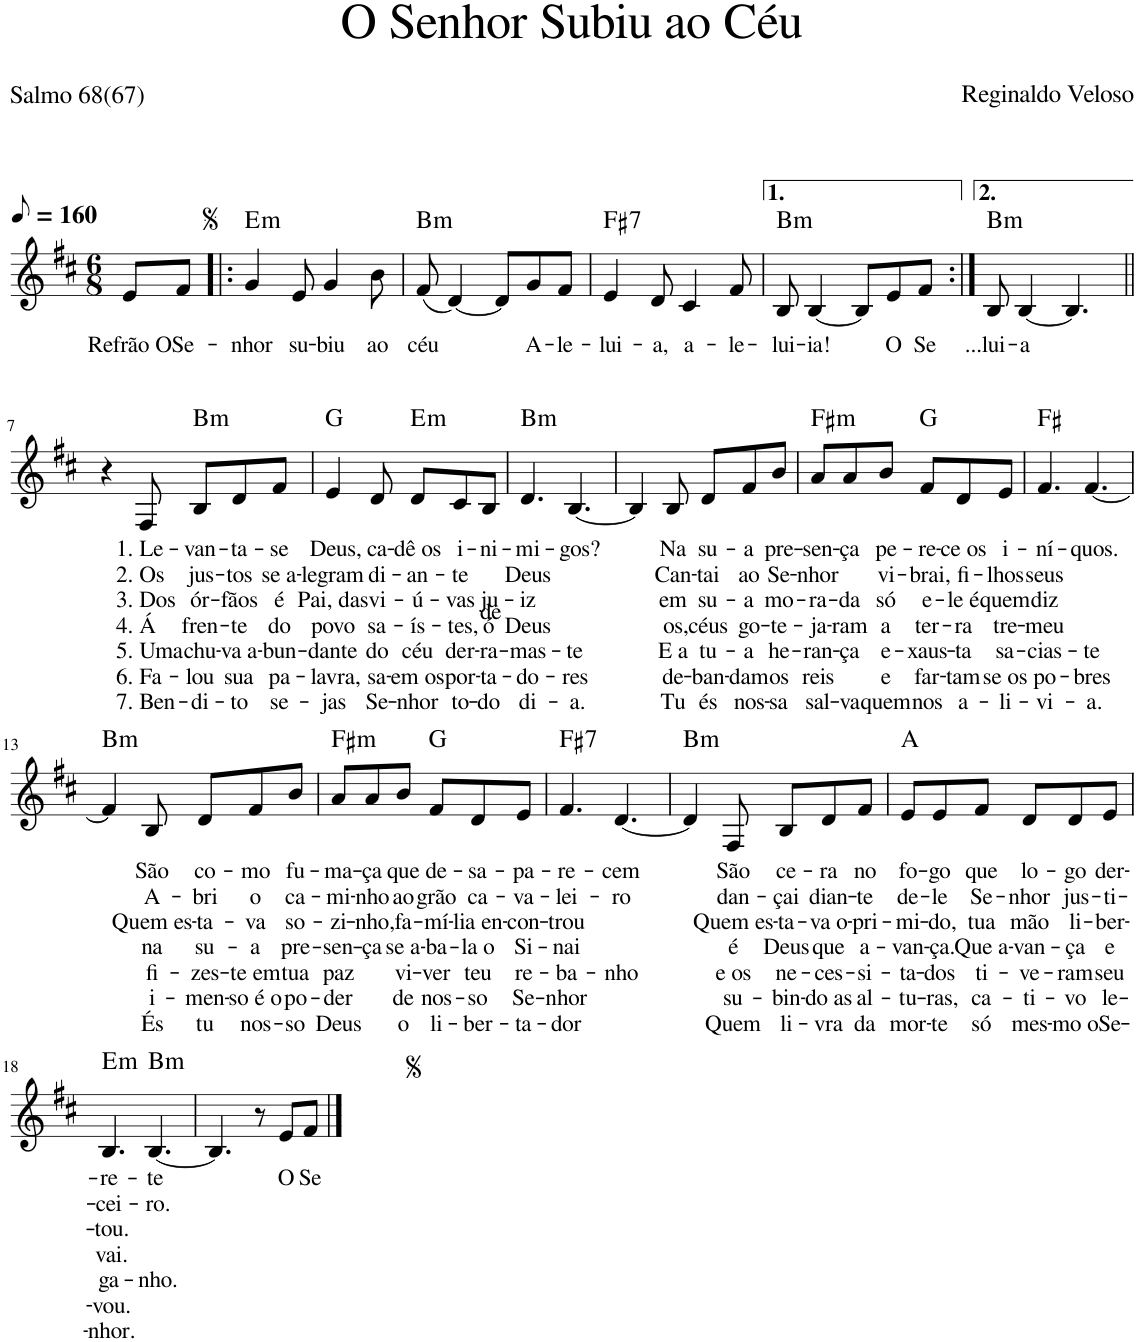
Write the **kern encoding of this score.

**kern	**text	**text	**text	**text	**text	**text	**text	**harte
*part1	*part1	*part1	*part1	*part1	*part1	*part1	*part1	*part1
*staff1	*staff1	*staff1	*staff1	*staff1	*staff1	*staff1	*staff1	*
*I"Voz	*	*	*	*	*	*	*	*
*I'Vo.	*	*	*	*	*	*	*	*
*clefG2	*	*	*	*	*	*	*	*
*k[f#c#]	*	*	*	*	*	*	*	*
*M6/8	*	*	*	*	*	*	*	*
*MM80	*	*	*	*	*	*	*	*
=1	=1	=1	=1	=1	=1	=1	=1	=1
!	!LO:LY:b	!	!	!	!	!	!	!
8e/L	Refrão O	.	.	.	.	.	.	.
!	!LO:LY:b	!	!	!	!	!	!	!
8f#/J	Se-	.	.	.	.	.	.	.
=2!|:	=2!|:	=2!|:	=2!|:	=2!|:	=2!|:	=2!|:	=2!|:	=2!|:
!	!LO:LY:b	!	!	!	!	!	!	!LO:H:kt=m
4g/	-nhor	.	.	.	.	.	.	E:min
!	!LO:LY:b	!	!	!	!	!	!	!
8e/	su-	.	.	.	.	.	.	.
!	!LO:LY:b	!	!	!	!	!	!	!
4g/	-biu	.	.	.	.	.	.	.
!	!LO:LY:b	!	!	!	!	!	!	!
8b\	ao	.	.	.	.	.	.	.
=3	=3	=3	=3	=3	=3	=3	=3	=3
!	!LO:LY:b	!	!	!	!	!	!	!LO:H:kt=m
(8f#/	céu	.	.	.	.	.	.	B:min
[4d/)	.	.	.	.	.	.	.	.
8d/L]	.	.	.	.	.	.	.	.
!	!LO:LY:b	!	!	!	!	!	!	!
8g/	A-	.	.	.	.	.	.	.
!	!LO:LY:b	!	!	!	!	!	!	!
8f#/J	-le-	.	.	.	.	.	.	.
=4	=4	=4	=4	=4	=4	=4	=4	=4
!	!LO:LY:b	!	!	!	!	!	!	!LO:H:kt=7
4e/	-lui-	.	.	.	.	.	.	F#:7
!	!LO:LY:b	!	!	!	!	!	!	!
8d/	-a,	.	.	.	.	.	.	.
!	!LO:LY:b	!	!	!	!	!	!	!
4c#/	a-	.	.	.	.	.	.	.
!	!LO:LY:b	!	!	!	!	!	!	!
8f#/	-le-	.	.	.	.	.	.	.
=5	=5	=5	=5	=5	=5	=5	=5	=5
!	!LO:LY:b	!	!	!	!	!	!	!LO:H:kt=m
8B/	-lui-	.	.	.	.	.	.	B:min
!	!LO:LY:b	!	!	!	!	!	!	!
[4B/	-ia!	.	.	.	.	.	.	.
8B/L]	.	.	.	.	.	.	.	.
!	!LO:LY:b	!	!	!	!	!	!	!
8e/	O	.	.	.	.	.	.	.
!	!LO:LY:b	!	!	!	!	!	!	!
8f#/J	Se	.	.	.	.	.	.	.
=6:|!	=6:|!	=6:|!	=6:|!	=6:|!	=6:|!	=6:|!	=6:|!	=6:|!
!	!LO:LY:b	!	!	!	!	!	!	!LO:H:kt=m
8B/	...lui-	.	.	.	.	.	.	B:min
!	!LO:LY:b	!	!	!	!	!	!	!
[4B/	-a	.	.	.	.	.	.	.
4.B/]	.	.	.	.	.	.	.	.
!!LO:LB:g=z
=7||	=7||	=7||	=7||	=7||	=7||	=7||	=7||	=7||
4r	.	.	.	.	.	.	.	.
!	!LO:LY:b	!LO:LY:b	!LO:LY:b	!LO:LY:b	!LO:LY:b	!LO:LY:b	!LO:LY:b	!
8F#/	1. Le-	2. Os	3. Dos	4. Á	5. Uma	6. Fa-	7. Ben-	.
!	!LO:LY:b	!LO:LY:b	!LO:LY:b	!LO:LY:b	!LO:LY:b	!LO:LY:b	!LO:LY:b	!LO:H:kt=m
8B/L	-van-	jus-	ór-	fren-	chu-	-lou	-di-	B:min
!	!LO:LY:b	!LO:LY:b	!LO:LY:b	!LO:LY:b	!LO:LY:b	!LO:LY:b	!LO:LY:b	!
8d/	-ta-	-tos	-fãos	-te	-va a-	sua	-to	.
!	!LO:LY:b	!LO:LY:b	!LO:LY:b	!LO:LY:b	!LO:LY:b	!LO:LY:b	!LO:LY:b	!
8f#/J	-se	se a-	é	do	-bun-	pa-	se-	.
=8	=8	=8	=8	=8	=8	=8	=8	=8
!	!LO:LY:b	!LO:LY:b	!LO:LY:b	!LO:LY:b	!LO:LY:b	!LO:LY:b	!LO:LY:b	!
4e/	Deus,	-legram	Pai, das	povo	-dante	-lavra,	-jas	G:maj
!	!LO:LY:b	!LO:LY:b	!LO:LY:b	!LO:LY:b	!LO:LY:b	!LO:LY:b	!LO:LY:b	!
8d/	ca-	di-	vi-	sa-	do	sa-	Se-	.
!	!LO:LY:b	!LO:LY:b	!LO:LY:b	!LO:LY:b	!LO:LY:b	!LO:LY:b	!LO:LY:b	!LO:H:kt=m
8d/L	-dê os	-an-	-ú-	-ís-	céu	-em os	-nhor	E:min
!	!LO:LY:b	!LO:LY:b	!LO:LY:b	!LO:LY:b	!LO:LY:b	!LO:LY:b	!LO:LY:b	!
8c#/	i-	-te	-vas	-tes,	der-	por-	to-	.
!	!LO:LY:b	!LO:LY:b	!LO:LY:b	!LO:LY:b	!LO:LY:b	!LO:LY:b	!LO:LY:b	!
8B/J	-ni-	de	ju-	ó	-ra-	-ta-	-do	.
=9	=9	=9	=9	=9	=9	=9	=9	=9
!	!LO:LY:b	!LO:LY:b	!LO:LY:b	!LO:LY:b	!LO:LY:b	!LO:LY:b	!LO:LY:b	!LO:H:kt=m
4.d/	-mi-	Deus	-iz	Deus	-mas-	-do-	di-	B:min
!	!LO:LY:b	!	!	!	!LO:LY:b	!LO:LY:b	!LO:LY:b	!
[4.B/	-gos?	.	.	.	-te	-res	-a.	.
=10	=10	=10	=10	=10	=10	=10	=10	=10
4B/]	.	.	.	.	.	.	.	.
!	!LO:LY:b	!LO:LY:b	!LO:LY:b	!LO:LY:b	!LO:LY:b	!LO:LY:b	!LO:LY:b	!
8B/	Na	Can-	em	os,	E a	de-	Tu	.
!	!LO:LY:b	!LO:LY:b	!LO:LY:b	!LO:LY:b	!LO:LY:b	!LO:LY:b	!LO:LY:b	!
8d/L	su-	-tai	su-	céus	tu-	-ban-	és	.
!	!LO:LY:b	!LO:LY:b	!LO:LY:b	!LO:LY:b	!LO:LY:b	!LO:LY:b	!LO:LY:b	!
8f#/	-a	ao	-a	go-	-a	-dam	nos-	.
!	!LO:LY:b	!LO:LY:b	!LO:LY:b	!LO:LY:b	!LO:LY:b	!LO:LY:b	!LO:LY:b	!
8b/J	pre-	Se-	mo-	-te-	he-	os	-sa	.
=11	=11	=11	=11	=11	=11	=11	=11	=11
!	!LO:LY:b	!LO:LY:b	!LO:LY:b	!LO:LY:b	!LO:LY:b	!LO:LY:b	!LO:LY:b	!LO:H:kt=m
8a/L	-sen-	-nhor	-ra-	-ja-	-ran-	reis	sal-	F#:min
!	!LO:LY:b	!	!LO:LY:b	!LO:LY:b	!LO:LY:b	!	!LO:LY:b	!
8a/	-ça	.	-da	-ram	-ça	.	-va	.
!	!LO:LY:b	!LO:LY:b	!LO:LY:b	!LO:LY:b	!LO:LY:b	!LO:LY:b	!LO:LY:b	!
8b/J	pe-	vi-	só	a	e-	e	quem	.
!	!LO:LY:b	!LO:LY:b	!LO:LY:b	!LO:LY:b	!LO:LY:b	!LO:LY:b	!LO:LY:b	!
8f#/L	-re-	-brai,	e-	ter-	-xaus-	far-	nos	G:maj
!	!LO:LY:b	!LO:LY:b	!LO:LY:b	!LO:LY:b	!LO:LY:b	!LO:LY:b	!LO:LY:b	!
8d/	-ce os	fi-	-le é	-ra	-ta	-tam	a-	.
!	!LO:LY:b	!LO:LY:b	!LO:LY:b	!LO:LY:b	!LO:LY:b	!LO:LY:b	!LO:LY:b	!
8e/J	i-	-lhos	quem	tre-	sa-	se os	-li-	.
=12	=12	=12	=12	=12	=12	=12	=12	=12
!	!LO:LY:b	!LO:LY:b	!LO:LY:b	!LO:LY:b	!LO:LY:b	!LO:LY:b	!LO:LY:b	!
4.f#/	-ní-	seus	diz	-meu	-cias-	po-	-vi-	F#:maj
!	!LO:LY:b	!	!	!	!LO:LY:b	!LO:LY:b	!LO:LY:b	!
[4.f#/	-quos.	.	.	.	-te	-bres	-a.	.
!!LO:LB:g=z
=13	=13	=13	=13	=13	=13	=13	=13	=13
!	!	!	!	!	!	!	!	!LO:H:kt=m
4f#/]	.	.	.	.	.	.	.	B:min
!	!LO:LY:b	!LO:LY:b	!LO:LY:b	!LO:LY:b	!LO:LY:b	!LO:LY:b	!LO:LY:b	!
8B/	São	A-	Quem es-	na	fi-	i-	És	.
!	!LO:LY:b	!LO:LY:b	!LO:LY:b	!LO:LY:b	!LO:LY:b	!LO:LY:b	!LO:LY:b	!
8d/L	co-	-bri	-ta-	su-	-zes-	-men-	tu	.
!	!LO:LY:b	!LO:LY:b	!LO:LY:b	!LO:LY:b	!LO:LY:b	!LO:LY:b	!LO:LY:b	!
8f#/	-mo	o	-va	-a	-te em	-so é o	nos-	.
!	!LO:LY:b	!LO:LY:b	!LO:LY:b	!LO:LY:b	!LO:LY:b	!LO:LY:b	!LO:LY:b	!
8b/J	fu-	ca-	so-	pre-	tua	po-	-so	.
=14	=14	=14	=14	=14	=14	=14	=14	=14
!	!LO:LY:b	!LO:LY:b	!LO:LY:b	!LO:LY:b	!LO:LY:b	!LO:LY:b	!LO:LY:b	!LO:H:kt=m
8a/L	-ma-	-mi-	-zi-	-sen-	paz	-der	Deus	F#:min
!	!LO:LY:b	!LO:LY:b	!LO:LY:b	!LO:LY:b	!	!	!	!
8a/	-ça	-nho	-nho,	-ça	.	.	.	.
!	!LO:LY:b	!LO:LY:b	!LO:LY:b	!LO:LY:b	!LO:LY:b	!LO:LY:b	!LO:LY:b	!
8b/J	que	ao	fa-	se a-	vi-	de	o	.
!	!LO:LY:b	!LO:LY:b	!LO:LY:b	!LO:LY:b	!LO:LY:b	!LO:LY:b	!LO:LY:b	!
8f#/L	de-	grão	-mí-	-ba-	-ver	nos-	li-	G:maj
!	!LO:LY:b	!LO:LY:b	!LO:LY:b	!LO:LY:b	!LO:LY:b	!LO:LY:b	!LO:LY:b	!
8d/	-sa-	ca-	-lia en-	-la o	teu	-so	-ber-	.
!	!LO:LY:b	!LO:LY:b	!LO:LY:b	!LO:LY:b	!LO:LY:b	!LO:LY:b	!LO:LY:b	!
8e/J	-pa-	-va-	-con-	Si-	re-	Se-	-ta-	.
=15	=15	=15	=15	=15	=15	=15	=15	=15
!	!LO:LY:b	!LO:LY:b	!LO:LY:b	!LO:LY:b	!LO:LY:b	!LO:LY:b	!LO:LY:b	!LO:H:kt=7
4.f#/	-re-	-lei-	-trou	-nai	-ba-	-nhor	-dor	F#:7
!	!LO:LY:b	!LO:LY:b	!	!	!LO:LY:b	!	!	!
[4.d/	-cem	-ro	.	.	-nho	.	.	.
=16	=16	=16	=16	=16	=16	=16	=16	=16
!	!	!	!	!	!	!	!	!LO:H:kt=m
4d/]	.	.	.	.	.	.	.	B:min
!	!LO:LY:b	!LO:LY:b	!LO:LY:b	!LO:LY:b	!LO:LY:b	!LO:LY:b	!LO:LY:b	!
8F#/	São	dan-	Quem es-	é	e os	su-	Quem	.
!	!LO:LY:b	!LO:LY:b	!LO:LY:b	!LO:LY:b	!LO:LY:b	!LO:LY:b	!LO:LY:b	!
8B/L	ce-	-çai	-ta-	Deus	ne-	-bin-	li-	.
!	!LO:LY:b	!LO:LY:b	!LO:LY:b	!LO:LY:b	!LO:LY:b	!LO:LY:b	!LO:LY:b	!
8d/	-ra	dian-	-va o-	que	-ces-	-do as	-vra	.
!	!LO:LY:b	!LO:LY:b	!LO:LY:b	!LO:LY:b	!LO:LY:b	!LO:LY:b	!LO:LY:b	!
8f#/J	no	-te	-pri-	a-	-si-	al-	da	.
=17	=17	=17	=17	=17	=17	=17	=17	=17
!	!LO:LY:b	!LO:LY:b	!LO:LY:b	!LO:LY:b	!LO:LY:b	!LO:LY:b	!LO:LY:b	!
8e/L	fo-	de-	-mi-	-van-	-ta-	-tu-	mor-	A:maj
!	!LO:LY:b	!LO:LY:b	!LO:LY:b	!LO:LY:b	!LO:LY:b	!LO:LY:b	!LO:LY:b	!
8e/	-go	-le	-do,	-ça.	-dos	-ras,	-te	.
!	!LO:LY:b	!LO:LY:b	!LO:LY:b	!LO:LY:b	!LO:LY:b	!LO:LY:b	!LO:LY:b	!
8f#/J	que	Se-	tua	Que a-	ti-	ca-	só	.
!	!LO:LY:b	!LO:LY:b	!LO:LY:b	!LO:LY:b	!LO:LY:b	!LO:LY:b	!LO:LY:b	!
8d/L	lo-	-nhor	mão	-van-	-ve-	-ti-	mes-	.
!	!LO:LY:b	!LO:LY:b	!LO:LY:b	!LO:LY:b	!LO:LY:b	!LO:LY:b	!LO:LY:b	!
8d/	-go	jus-	li-	-ça	-ram	-vo	-mo o	.
!	!LO:LY:b	!LO:LY:b	!LO:LY:b	!LO:LY:b	!LO:LY:b	!LO:LY:b	!LO:LY:b	!
8e/J	der-	-ti-	-ber-	e	seu	le-	Se-	.
!!LO:LB:g=z
=18	=18	=18	=18	=18	=18	=18	=18	=18
!	!LO:LY:b	!LO:LY:b	!LO:LY:b	!LO:LY:b	!LO:LY:b	!LO:LY:b	!LO:LY:b	!LO:H:kt=m
4.B/	-re-	-cei-	-tou.	vai.	ga-	-vou.	-nhor.	E:min
!	!LO:LY:b	!LO:LY:b	!	!	!LO:LY:b	!	!	!LO:H:kt=m
[4.B/	-te	-ro.	.	.	-nho.	.	.	B:min
=19	=19	=19	=19	=19	=19	=19	=19	=19
4.B/]	.	.	.	.	.	.	.	.
8r	.	.	.	.	.	.	.	.
!	!LO:LY:b	!	!	!	!	!	!	!
8e/L	O	.	.	.	.	.	.	.
!	!LO:LY:b	!	!	!	!	!	!	!
8f#/J	Se	.	.	.	.	.	.	.
==	==	==	==	==	==	==	==	==
*-	*-	*-	*-	*-	*-	*-	*-	*-
